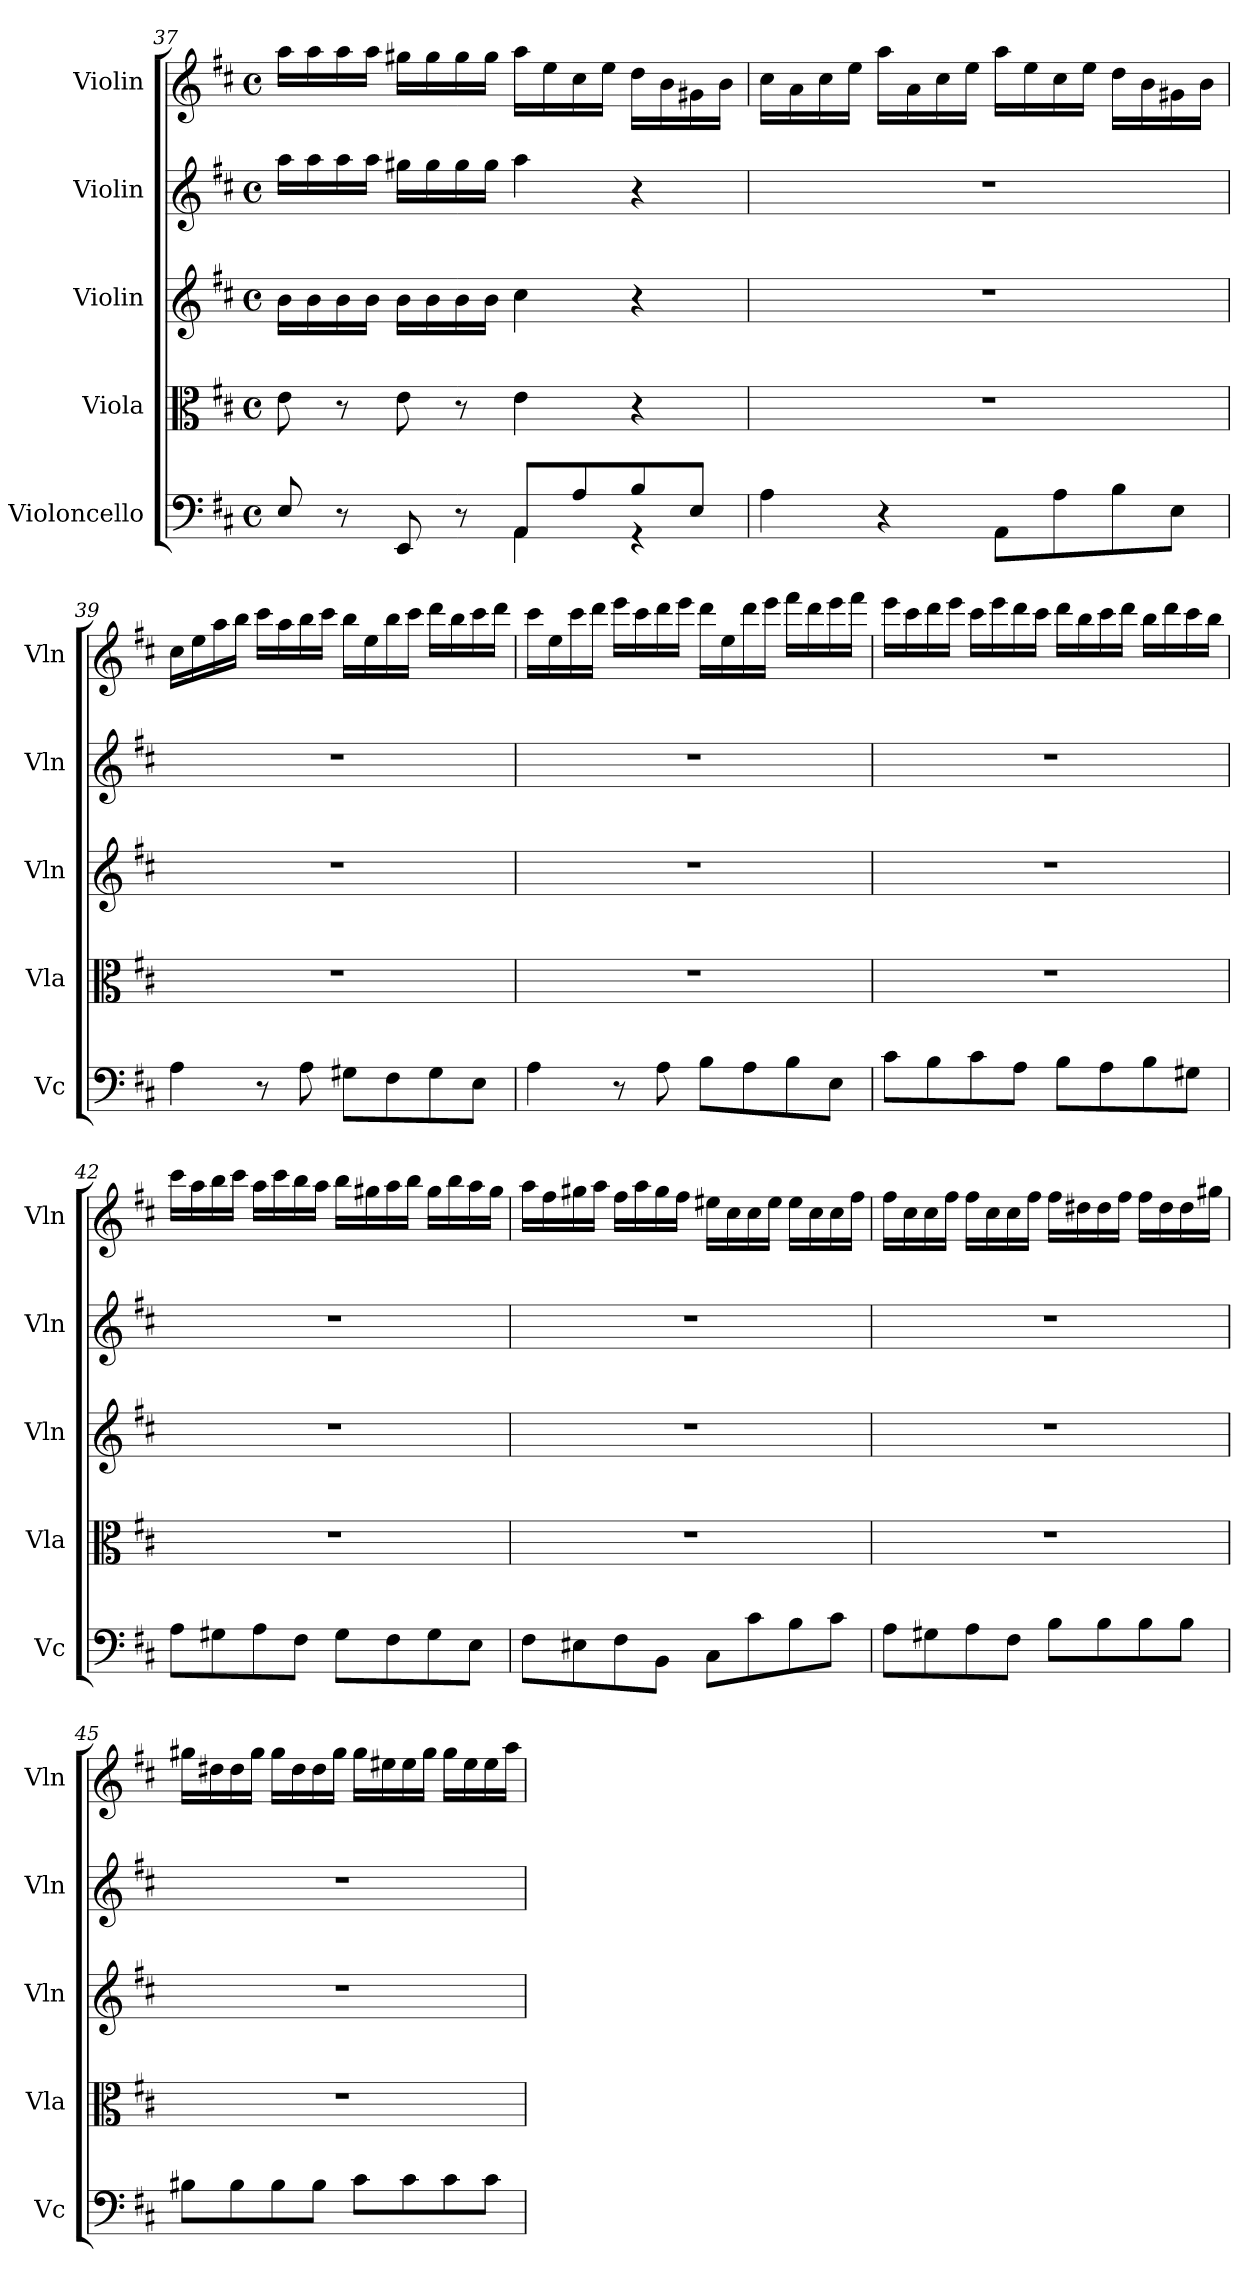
**kern	**kern	**kern	**kern	**kern
*part5	*part4	*part3	*part2	*part1
*staff5	*staff4	*staff3	*staff2	*staff1
*I"Violoncello	*I"Viola	*I"Violin	*I"Violin	*I"Violin
*I'Vc	*I'Vla	*I'Vln	*I'Vln	*I'Vln
*clefF4	*clefC3	*clefG2	*clefG2	*clefG2
*k[f#c#]	*k[f#c#]	*k[f#c#]	*k[f#c#]	*k[f#c#]
*M4/4	*M4/4	*M4/4	*M4/4	*M4/4
*met(c)	*met(c)	*met(c)	*met(c)	*met(c)
=37	=37	=37	=37	=37
*^	*	*	*	*
8E/	2ryy	8e\	16b\LL	16aa\LL	16aa\LL
.	.	.	16b\	16aa\	16aa\
8r	.	8r	16b\	16aa\	16aa\
.	.	.	16b\JJ	16aa\JJ	16aa\JJ
8EE/	.	8e\	16b\LL	16gg#X\LL	16gg#X\LL
.	.	.	16b\	16gg#\	16gg#\
8r	.	8r	16b\	16gg#\	16gg#\
.	.	.	16b\JJ	16gg#\JJ	16gg#\JJ
8AA/L	4AA\	4e\	4cc#\	4aa\	16aa\LL
.	.	.	.	.	16ee\
8A/	.	.	.	.	16cc#\
.	.	.	.	.	16ee\JJ
8B/	4r	4r	4r	4r	16dd\LL
.	.	.	.	.	16b\
8E/J	.	.	.	.	16g#X\
.	.	.	.	.	16b\JJ
*v	*v	*	*	*	*
=38	=38	=38	=38	=38
4A\	1r	1r	1r	16cc#\LL
.	.	.	.	16a\
.	.	.	.	16cc#\
.	.	.	.	16ee\JJ
4r	.	.	.	16aa\LL
.	.	.	.	16a\
.	.	.	.	16cc#\
.	.	.	.	16ee\JJ
8AA\L	.	.	.	16aa\LL
.	.	.	.	16ee\
8A\	.	.	.	16cc#\
.	.	.	.	16ee\JJ
8B\	.	.	.	16dd\LL
.	.	.	.	16b\
8E\J	.	.	.	16g#X\
.	.	.	.	16b\JJ
=39	=39	=39	=39	=39
4A\	1r	1r	1r	16cc#\LL
.	.	.	.	16ee\
.	.	.	.	16aa\
.	.	.	.	16bb\JJ
8r	.	.	.	16ccc#\LL
.	.	.	.	16aa\
8A\	.	.	.	16bb\
.	.	.	.	16ccc#\JJ
8G#X\L	.	.	.	16bb\LL
.	.	.	.	16ee\
8F#\	.	.	.	16bb\
.	.	.	.	16ccc#\JJ
8G#\	.	.	.	16ddd\LL
.	.	.	.	16bb\
8E\J	.	.	.	16ccc#\
.	.	.	.	16ddd\JJ
=40	=40	=40	=40	=40
4A\	1r	1r	1r	16ccc#\LL
.	.	.	.	16ee\
.	.	.	.	16ccc#\
.	.	.	.	16ddd\JJ
8r	.	.	.	16eee\LL
.	.	.	.	16ccc#\
8A\	.	.	.	16ddd\
.	.	.	.	16eee\JJ
8B\L	.	.	.	16ddd\LL
.	.	.	.	16ee\
8A\	.	.	.	16ddd\
.	.	.	.	16eee\JJ
8B\	.	.	.	16fff#\LL
.	.	.	.	16ddd\
8E\J	.	.	.	16eee\
.	.	.	.	16fff#\JJ
=41	=41	=41	=41	=41
8c#\L	1r	1r	1r	16eee\LL
.	.	.	.	16ccc#\
8B\	.	.	.	16ddd\
.	.	.	.	16eee\JJ
8c#\	.	.	.	16ccc#\LL
.	.	.	.	16eee\
8A\J	.	.	.	16ddd\
.	.	.	.	16ccc#\JJ
8B\L	.	.	.	16ddd\LL
.	.	.	.	16bb\
8A\	.	.	.	16ccc#\
.	.	.	.	16ddd\JJ
8B\	.	.	.	16bb\LL
.	.	.	.	16ddd\
8G#X\J	.	.	.	16ccc#\
.	.	.	.	16bb\JJ
=42	=42	=42	=42	=42
8A\L	1r	1r	1r	16ccc#\LL
.	.	.	.	16aa\
8G#X\	.	.	.	16bb\
.	.	.	.	16ccc#\JJ
8A\	.	.	.	16aa\LL
.	.	.	.	16ccc#\
8F#\J	.	.	.	16bb\
.	.	.	.	16aa\JJ
8G#\L	.	.	.	16bb\LL
.	.	.	.	16gg#X\
8F#\	.	.	.	16aa\
.	.	.	.	16bb\JJ
8G#\	.	.	.	16gg#\LL
.	.	.	.	16bb\
8E\J	.	.	.	16aa\
.	.	.	.	16gg#\JJ
=43	=43	=43	=43	=43
8F#\L	1r	1r	1r	16aa\LL
.	.	.	.	16ff#\
8E#X\	.	.	.	16gg#X\
.	.	.	.	16aa\JJ
8F#\	.	.	.	16ff#\LL
.	.	.	.	16aa\
8BB\J	.	.	.	16gg#\
.	.	.	.	16ff#\JJ
8C#\L	.	.	.	16ee#X\LL
.	.	.	.	16cc#\
8c#\	.	.	.	16cc#\
.	.	.	.	16ee#\JJ
8B\	.	.	.	16ee#\LL
.	.	.	.	16cc#\
8c#\J	.	.	.	16cc#\
.	.	.	.	16ff#\JJ
=44	=44	=44	=44	=44
8A\L	1r	1r	1r	16ff#\LL
.	.	.	.	16cc#\
8G#X\	.	.	.	16cc#\
.	.	.	.	16ff#\JJ
8A\	.	.	.	16ff#\LL
.	.	.	.	16cc#\
8F#\J	.	.	.	16cc#\
.	.	.	.	16ff#\JJ
8B\L	.	.	.	16ff#\LL
.	.	.	.	16dd#X\
8B\	.	.	.	16dd#\
.	.	.	.	16ff#\JJ
8B\	.	.	.	16ff#\LL
.	.	.	.	16dd#\
8B\J	.	.	.	16dd#\
.	.	.	.	16gg#X\JJ
=45	=45	=45	=45	=45
8B#X\L	1r	1r	1r	16gg#X\LL
.	.	.	.	16dd#X\
8B#\	.	.	.	16dd#\
.	.	.	.	16gg#\JJ
8B#\	.	.	.	16gg#\LL
.	.	.	.	16dd#\
8B#\J	.	.	.	16dd#\
.	.	.	.	16gg#\JJ
8c#\L	.	.	.	16gg#\LL
.	.	.	.	16ee#X\
8c#\	.	.	.	16ee#\
.	.	.	.	16gg#\JJ
8c#\	.	.	.	16gg#\LL
.	.	.	.	16ee#\
8c#\J	.	.	.	16ee#\
.	.	.	.	16aa\JJ
=	=	=	=	=
*-	*-	*-	*-	*-
